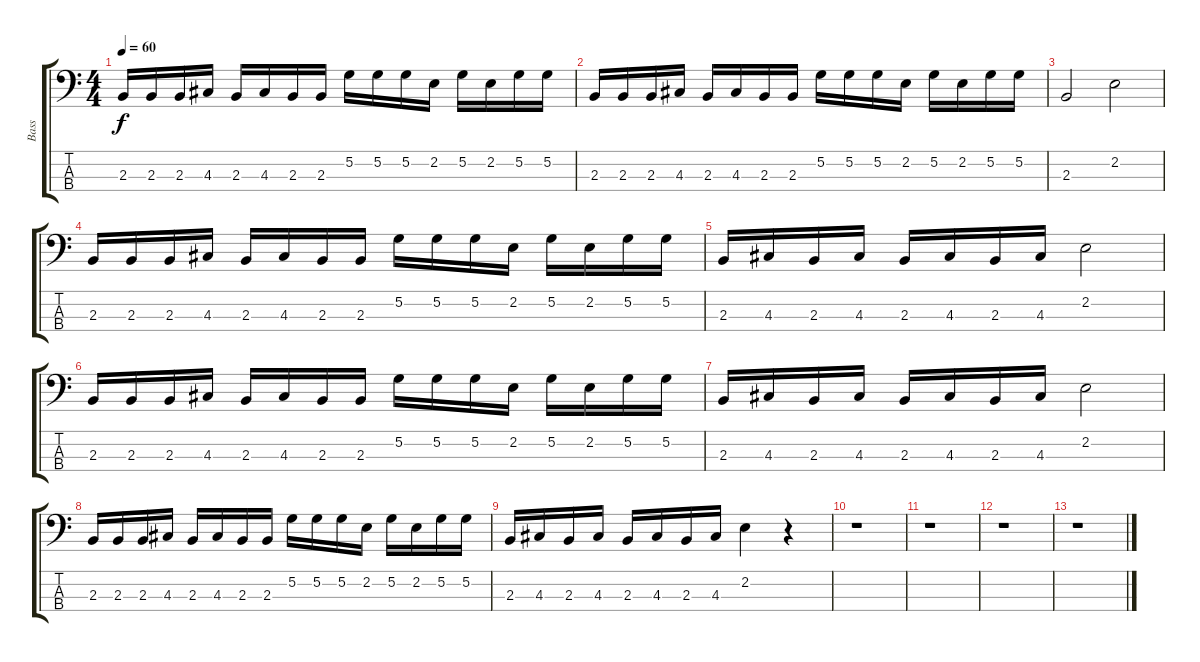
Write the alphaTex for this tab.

\track ("Bass" "Bass") {instrument fretlessbass}
\staff {score tabs}
\tuning (G2 D2 A1 E1) {hide}
\ts (4 4)
\tempo 60
\clef f4
\ks c
2.3.16{dy f} 2.3.16 2.3.16 4.3.16 2.3.16 4.3.16 2.3.16 2.3.16 5.2.16 5.2.16 5.2.16 2.2.16 5.2.16 2.2.16 5.2.16 5.2.16 |
2.3.16 2.3.16 2.3.16 4.3.16 2.3.16 4.3.16 2.3.16 2.3.16 5.2.16 5.2.16 5.2.16 2.2.16 5.2.16 2.2.16 5.2.16 5.2.16 |
2.3.2 2.2.2 |
2.3.16 2.3.16 2.3.16 4.3.16 2.3.16 4.3.16 2.3.16 2.3.16 5.2.16 5.2.16 5.2.16 2.2.16 5.2.16 2.2.16 5.2.16 5.2.16 |
2.3.16 4.3.16 2.3.16 4.3.16 2.3.16 4.3.16 2.3.16 4.3.16 2.2.2 |
2.3.16 2.3.16 2.3.16 4.3.16 2.3.16 4.3.16 2.3.16 2.3.16 5.2.16 5.2.16 5.2.16 2.2.16 5.2.16 2.2.16 5.2.16 5.2.16 |
2.3.16 4.3.16 2.3.16 4.3.16 2.3.16 4.3.16 2.3.16 4.3.16 2.2.2 |
2.3.16 2.3.16 2.3.16 4.3.16 2.3.16 4.3.16 2.3.16 2.3.16 5.2.16 5.2.16 5.2.16 2.2.16 5.2.16 2.2.16 5.2.16 5.2.16 |
2.3.16 4.3.16 2.3.16 4.3.16 2.3.16 4.3.16 2.3.16 4.3.16 2.2.4 r.4 |
r.1 |
r.1 |
r.1 |
r.1
